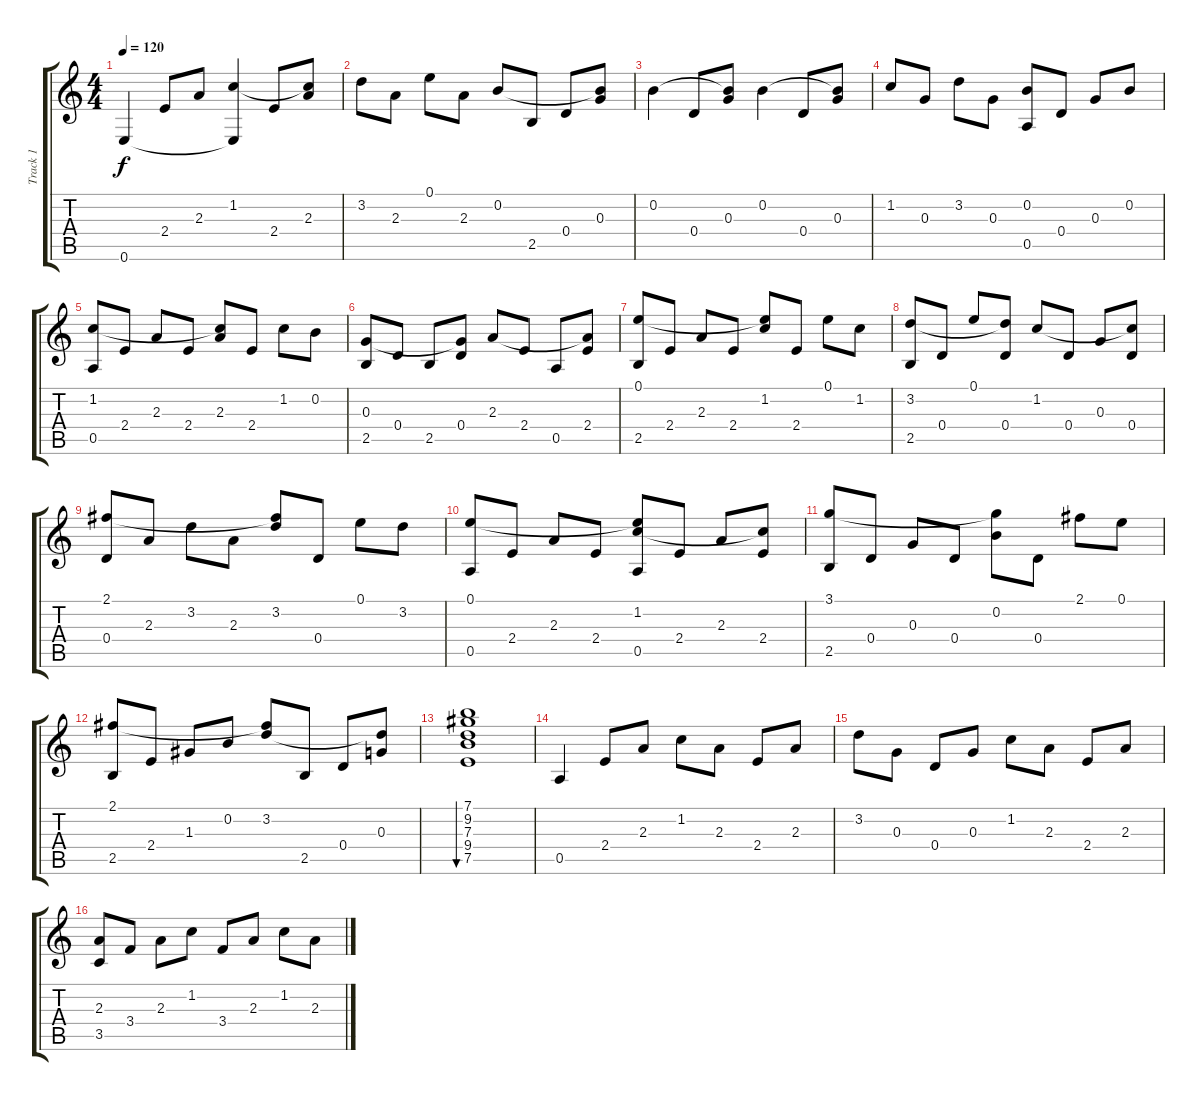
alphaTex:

\track ("Track 1" "Track 1") {instrument acousticguitarsteel}
\staff {score tabs}
\tuning (E4 B3 G3 D3 A2 E2) {hide}
\ts (4 4)
\tempo 120
\clef g2
\ks c
0.6.4{dy f instrument acousticguitarsteel} 2.4.8 2.3.8 (1.2 0.6{t}).4 2.4.8 (1.2{t} 2.3).8 |
3.2.8 2.3.8 0.1.8 2.3.8 0.2.8 2.5.8 0.4.8 (0.2{t} 0.3).8 |
0.2.4 0.4.8 (0.2{t} 0.3).8 0.2.4 0.4.8 (0.2{t} 0.3).8 |
1.2.8 0.3.8 3.2.8 0.3.8 (0.2 0.5).8 0.4.8 0.3.8 0.2.8 |
(1.2 0.5).8 2.4.8 2.3.8 2.4.8 (1.2{t} 2.3).8 2.4.8 1.2.8 0.2.8 |
(0.3 2.5).8 0.4.8 2.5.8 (0.3{t} 0.4).8 2.3.8 2.4.8 0.5.8 (2.3{t} 2.4).8 |
(0.1 2.5).8 2.4.8 2.3.8 2.4.8 (0.1{t} 1.2).8 2.4.8 0.1.8 1.2.8 |
(3.2 2.5).8 0.4.8 0.1.8 (3.2{t} 0.4).8 1.2.8 0.4.8 0.3.8 (1.2{t} 0.4).8 |
(2.1 0.4).8 2.3.8 3.2.8 2.3.8 (2.1{t} 3.2).8 0.4.8 0.1.8 3.2.8 |
(0.1 0.5).8 2.4.8 2.3.8 2.4.8 (0.1{t} 1.2 0.5).8 2.4.8 2.3.8 (1.2{t} 2.4).8 |
(3.1 2.5).8 0.4.8 0.3.8 0.4.8 (3.1{t} 0.2).8 0.4.8 2.1.8 0.1.8 |
(2.1 2.5).8 2.4.8 1.3.8 0.2.8 (2.1{t} 3.2).8 2.5.8 0.4.8 (3.2{t} 0.3).8 |
(7.1 9.2 7.3 9.4 7.5).1{bu 60} |
0.5.4 2.4.8 2.3.8 1.2.8 2.3.8 2.4.8 2.3.8 |
3.2.8 0.3.8 0.4.8 0.3.8 1.2.8 2.3.8 2.4.8 2.3.8 |
(2.3 3.5).8 3.4.8 2.3.8 1.2.8 3.4.8 2.3.8 1.2.8 2.3.8
